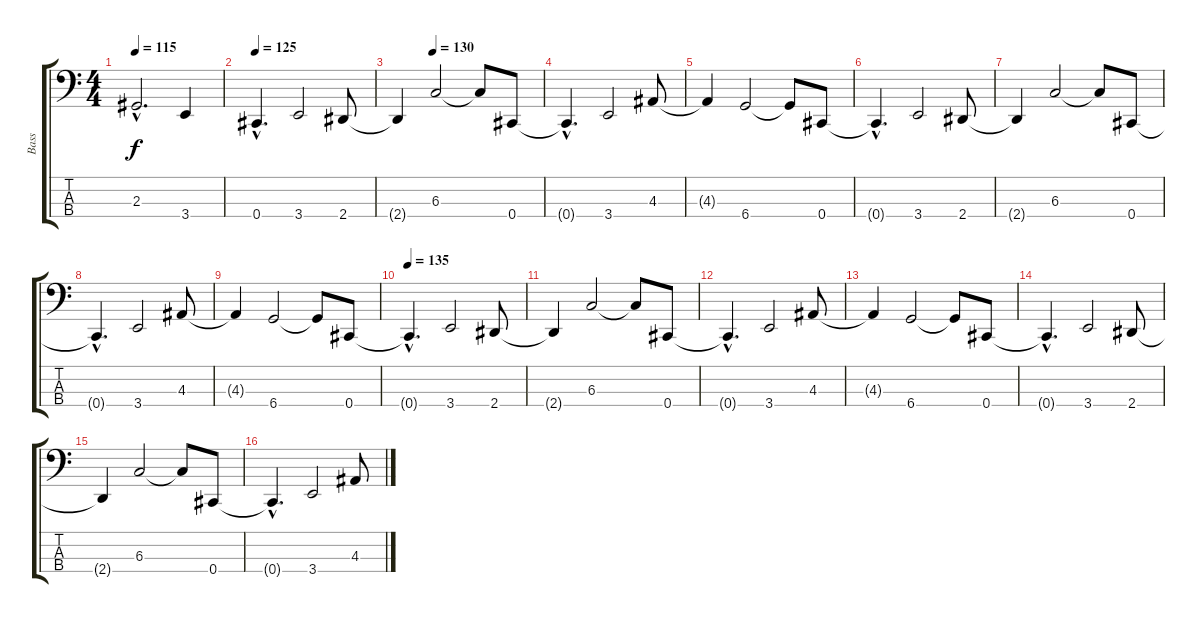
\track ("Bass" "Bass") {instrument electricbasspick}
\staff {score tabs}
\tuning (E2 B1 Gb1 Db1) {hide}
\ts (4 4)
\tempo 115
\clef f4
\ks c
2.3{hac}.2{d dy f} 3.4.4 |
\tempo 125
0.4{hac}.4{d} 3.4.2 2.4.8 |
\tempo (130 0.25)
2.4{t}.4 6.3.2 6.3{t}.8 0.4.8 |
0.4{hac t}.4{d} 3.4.2 4.3.8 |
4.3{t}.4 6.4.2 6.4{t}.8 0.4.8 |
0.4{hac t}.4{d} 3.4.2 2.4.8 |
2.4{t}.4 6.3.2 6.3{t}.8 0.4.8 |
0.4{hac t}.4{d} 3.4.2 4.3.8 |
4.3{t}.4 6.4.2 6.4{t}.8 0.4.8 |
\tempo 135
0.4{hac t}.4{d} 3.4.2 2.4.8 |
2.4{t}.4 6.3.2 6.3{t}.8 0.4.8 |
0.4{hac t}.4{d} 3.4.2 4.3.8 |
4.3{t}.4 6.4.2 6.4{t}.8 0.4.8 |
0.4{hac t}.4{d} 3.4.2 2.4.8 |
2.4{t}.4 6.3.2 6.3{t}.8 0.4.8 |
0.4{hac t}.4{d} 3.4.2 4.3.8
